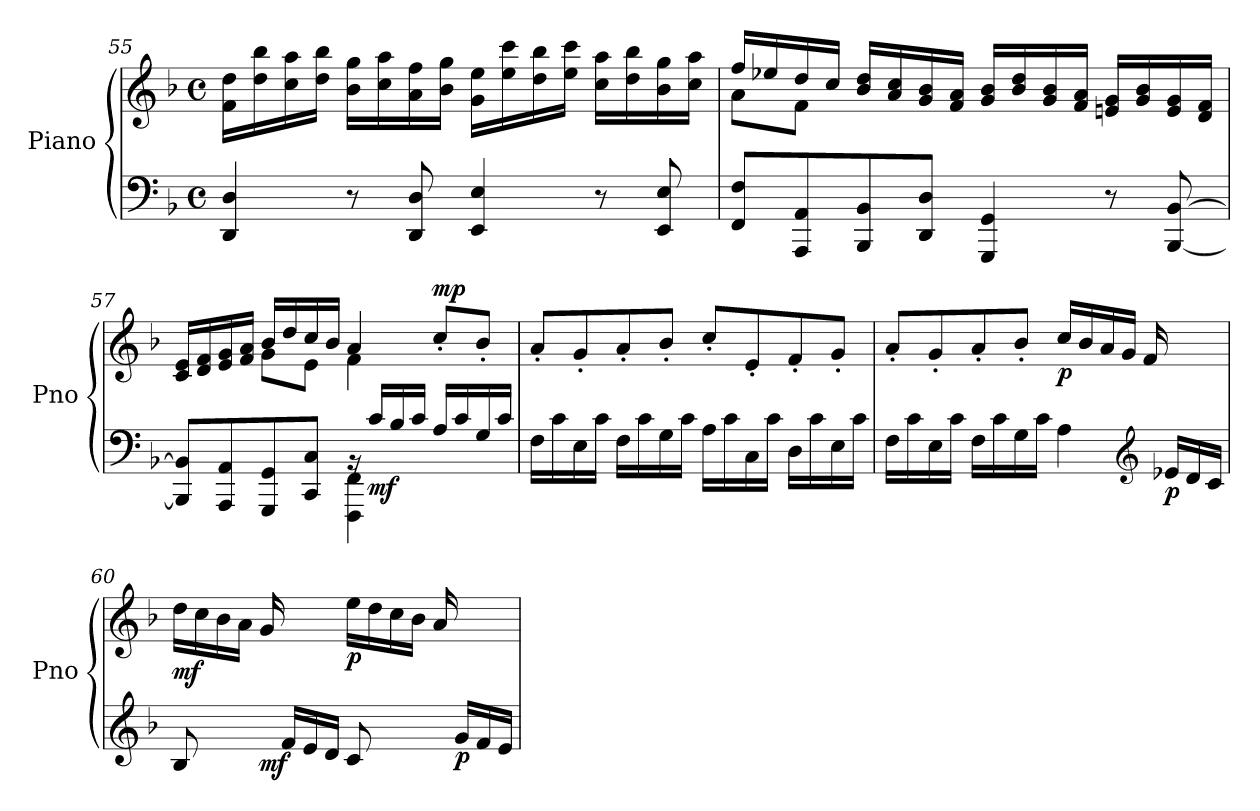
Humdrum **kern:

**kern	**kern	**dynam
*part1	*part1	*part1
*staff2	*staff1	*staff1/2
*I"Piano	*	*
*I'Pno	*	*
*clefF4	*clefG2	*
*k[b-]	*k[b-]	*
*M4/4	*M4/4	*
*met(c)	*met(c)	*
=55	=55	=55
4DD/ 4D/	16f\ 16dd\LL	.
.	16dd\ 16bb-\	.
.	16cc\ 16aa\	.
.	16dd\ 16bb-\JJ	.
8r	16b-\ 16gg\LL	.
.	16cc\ 16aa\	.
8DD/ 8D/	16a\ 16ff\	.
.	16b-\ 16gg\JJ	.
4EE/ 4E/	16g\ 16ee\LL	.
.	16ee\ 16ccc\	.
.	16dd\ 16bb-\	.
.	16ee\ 16ccc\JJ	.
8r	16cc\ 16aa\LL	.
.	16dd\ 16bb-\	.
8EE/ 8E/	16b-\ 16gg\	.
.	16cc\ 16aa\JJ	.
=56	=56	=56
*	*^	*
8FF/ 8F/L	16ff/LL	8a\L	.
.	16ee-X/	.	.
8AAA/ 8AA/	16dd/	8f\J	.
.	16cc/JJ	.	.
8BBB-/ 8BB-/	16b-/ 16dd/LL	4reyy	.
.	16a/ 16cc/	.	.
8DD/ 8D/J	16g/ 16b-/	.	.
.	16f/ 16a/JJ	.	.
4GGG/ 4GG/	16g/ 16b-/LL	2reyy	.
.	16b-/ 16dd/	.	.
.	16g/ 16b-/	.	.
.	16f/ 16a/JJ	.	.
8r	16en/ 16g/LL	.	.
.	16g/ 16b-/	.	.
[8BBB-/ [8BB-/	16e/ 16g/	.	.
.	16d/ 16f/JJ	.	.
!!LO:LB:g=z	!!
=57	=57	=57	=57
*^	*	*	*
8BBB-/] 8BB-/]L	2ryy	16c/ 16e/LL	4rcyy	.
.	.	16d/ 16f/	.	.
8AAA/ 8AA/	.	16e/ 16g/	.	.
.	.	16f/ 16a/JJ	.	.
8GGG/ 8GG/	.	16b-/LL	8g\L	.
.	.	16dd/	.	.
8CC/ 8C/J	.	16cc/	8e\J	.
.	.	16b-/JJ	.	.
16rBB	4FFF\ 4FF\	4a/	4f\	.
!	!	!	!	!LO:DY:b=2
16c/LL	.	.	.	mf
16B-/	.	.	.	.
16c/JJ	.	.	.	.
!	!	!	!	!LO:DY:a
16A/LL	4rGGyy	8cc'/L	4reyy	mp
16c/	.	.	.	.
16G/	.	8b-'/J	.	.
16c/JJ	.	.	.	.
*v	*v	*	*	*
*	*v	*v	*
=58	=58	=58
16F\LL	8a'/L	.
16c\	.	.
16E\	8g'/	.
16c\JJ	.	.
16F\LL	8a'/	.
16c\	.	.
16G\	8b-'/J	.
16c\JJ	.	.
16A\LL	8cc'/L	.
16c\	.	.
16C\	8e'/	.
16c\JJ	.	.
16D\LL	8f'/	.
16c\	.	.
16E\	8g'/J	.
16c\JJ	.	.
=59	=59	=59
16F\LL	8a'/L	.
16c\	.	.
16E\	8g'/	.
16c\JJ	.	.
16F\LL	8a'/	.
16c\	.	.
16G\	8b-'/J	.
16c\JJ	.	.
!	!	!LO:DY:b
4A\	16cc/LL	p
.	16b-/	.
.	16a/	.
*clefG2	*	*
.	16g/JJ	.
16ryy	16f/	.
!	!	!LO:DY:b=2
16e-X/LL	16ryy	p
16d/	8ryy	.
16c/JJ	.	.
!!LO:LB:g=z
=60	=60	=60
!	!	!LO:DY:b
8B-/	16dd\LL	mf
.	16cc\	.
8ryy	16b-\	.
.	16a\JJ	.
!	!	!LO:DY:b=2
16ryy	16g/	mf
16f/LL	16ryy	.
16e/	8ryy	.
16d/JJ	.	.
!	!	!LO:DY:b
8c/	16ee\LL	p
.	16dd\	.
8ryy	16cc\	.
.	16b-\JJ	.
16ryy	16a/	.
!	!	!LO:DY:b=2
16g/LL	16ryy	p
16f/	8ryy	.
16e/JJ	.	.
=	=	=
*-	*-	*-
